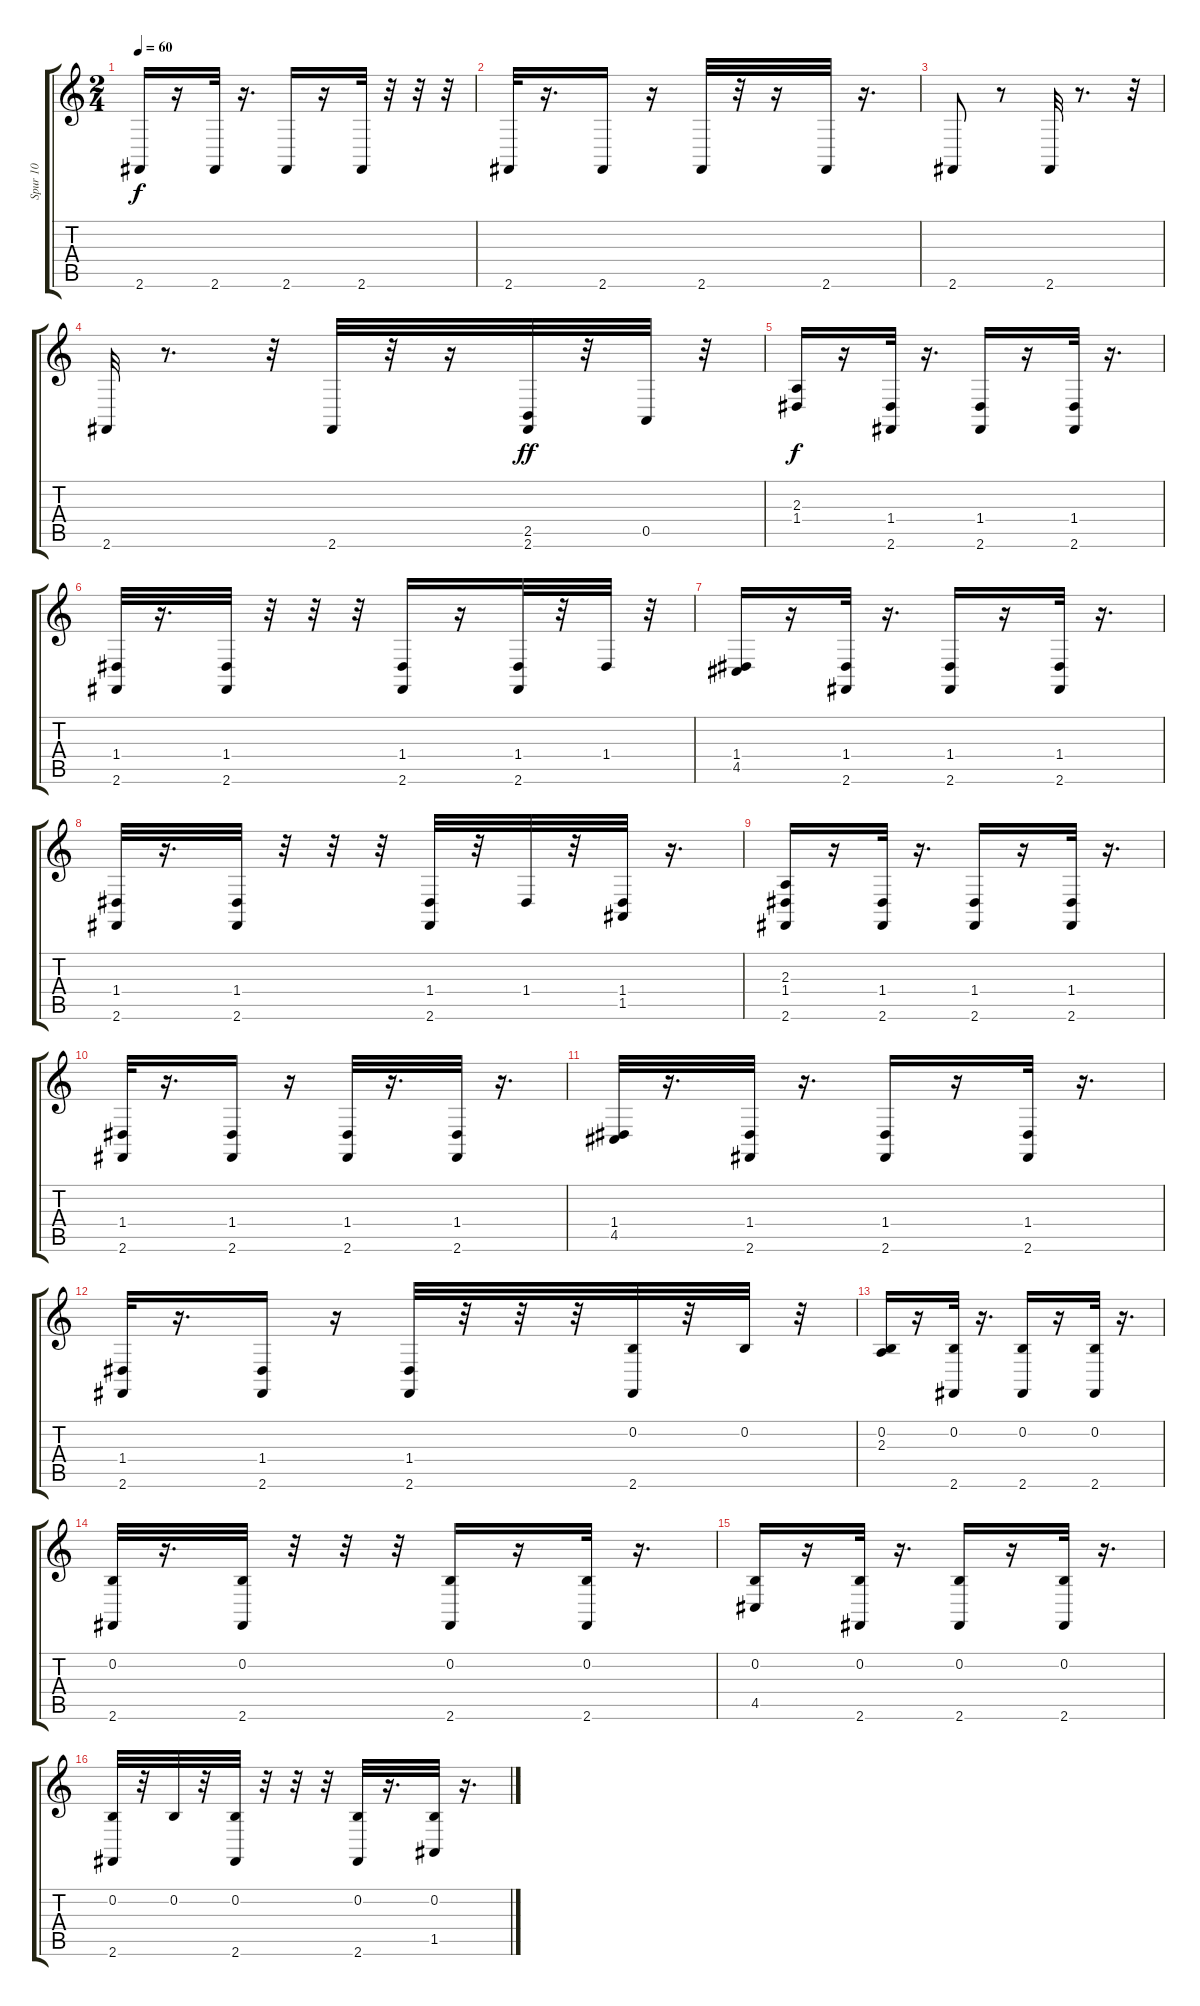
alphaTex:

\track ("Spur 10" "Spur 10") {instrument celesta}
\staff {score tabs}
\tuning (E4 B3 G3 D3 A2 E2) {hide}
\ts (2 4)
\tempo 60
\clef g2
\ks c
2.6.16{dy f} r.16 2.6.32 r.16{d} 2.6.16 r.16 2.6.32 r.32 r.32 r.32 |
2.6.32 r.16{d} 2.6.16 r.16 2.6.32 r.32 r.16 2.6.32 r.16{d} |
2.6.8 r.8 2.6.32 r.8{d} r.32 |
2.6.32 r.8{d} r.32 2.6.32 r.32 r.16 (2.5 2.6).32{dy ff} r.32 0.5.32 r.32 |
(2.3 1.4).16{dy f} r.16 (1.4 2.6).32 r.16{d} (1.4 2.6).16 r.16 (1.4 2.6).32 r.16{d} |
(1.4 2.6).32 r.16{d} (1.4 2.6).32 r.32 r.32 r.32 (1.4 2.6).16 r.16 (1.4 2.6).32 r.32 1.4.32 r.32 |
(1.4 4.5).16 r.16 (1.4 2.6).32 r.16{d} (1.4 2.6).16 r.16 (1.4 2.6).32 r.16{d} |
(1.4 2.6).32 r.16{d} (1.4 2.6).32 r.32 r.32 r.32 (1.4 2.6).32 r.32 1.4.32 r.32 (1.4 1.5).32 r.16{d} |
(2.3 1.4 2.6).16 r.16 (1.4 2.6).32 r.16{d} (1.4 2.6).16 r.16 (1.4 2.6).32 r.16{d} |
(1.4 2.6).32 r.16{d} (1.4 2.6).16 r.16 (1.4 2.6).32 r.16{d} (1.4 2.6).32 r.16{d} |
(1.4 4.5).32 r.16{d} (1.4 2.6).32 r.16{d} (1.4 2.6).16 r.16 (1.4 2.6).32 r.16{d} |
(1.4 2.6).32 r.16{d} (1.4 2.6).16 r.16 (1.4 2.6).32 r.32 r.32 r.32 (0.2 2.6).32 r.32 0.2.32 r.32 |
(0.2 2.3).16 r.16 (0.2 2.6).32 r.16{d} (0.2 2.6).16 r.16 (0.2 2.6).32 r.16{d} |
(0.2 2.6).32 r.16{d} (0.2 2.6).32 r.32 r.32 r.32 (0.2 2.6).16 r.16 (0.2 2.6).32 r.16{d} |
(0.2 4.5).16 r.16 (0.2 2.6).32 r.16{d} (0.2 2.6).16 r.16 (0.2 2.6).32 r.16{d} |
(0.2 2.6).32 r.32 0.2.32 r.32 (0.2 2.6).32 r.32 r.32 r.32 (0.2 2.6).32 r.16{d} (0.2 1.5).32 r.16{d}
